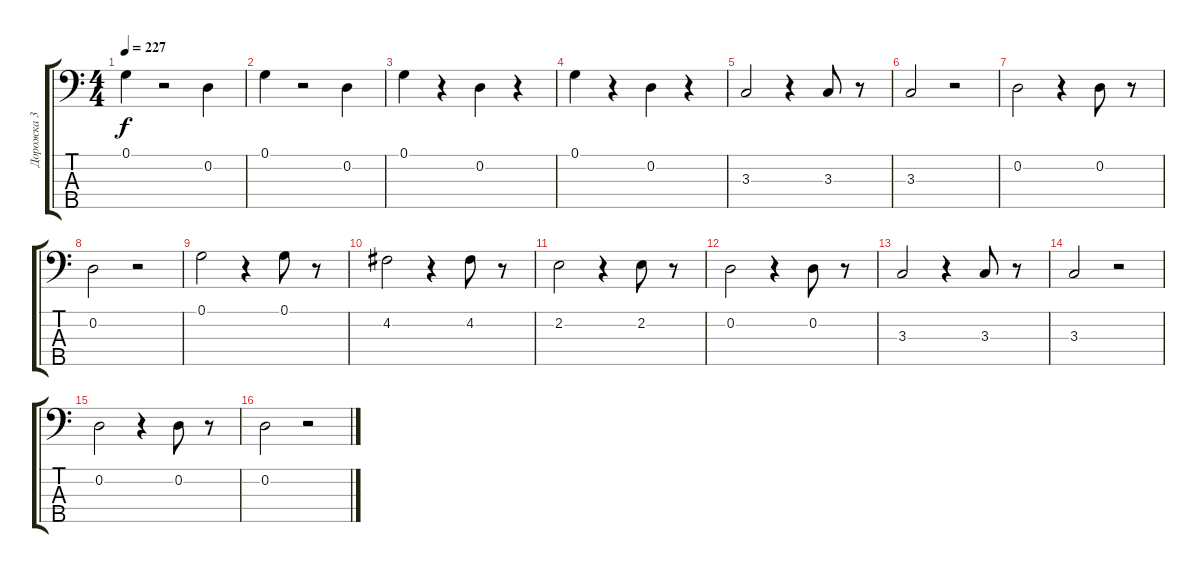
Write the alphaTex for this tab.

\track ("Дорожка 3" "Дорожка 3") {instrument fretlessbass}
\staff {score tabs}
\tuning (G2 D2 A1 E1 B0) {hide}
\ts (4 4)
\tempo 227
\clef f4
\ks c
0.1.4{dy f instrument fretlessbass} r.2 0.2.4 |
0.1.4 r.2 0.2.4 |
0.1.4 r.4 0.2.4 r.4 |
0.1.4 r.4 0.2.4 r.4 |
3.3.2 r.4 3.3.8 r.8 |
3.3.2 r.2 |
0.2.2 r.4 0.2.8 r.8 |
0.2.2 r.2 |
0.1.2 r.4 0.1.8 r.8 |
4.2.2 r.4 4.2.8 r.8 |
2.2.2 r.4 2.2.8 r.8 |
0.2.2 r.4 0.2.8 r.8 |
3.3.2 r.4 3.3.8 r.8 |
3.3.2 r.2 |
0.2.2 r.4 0.2.8 r.8 |
0.2.2 r.2
